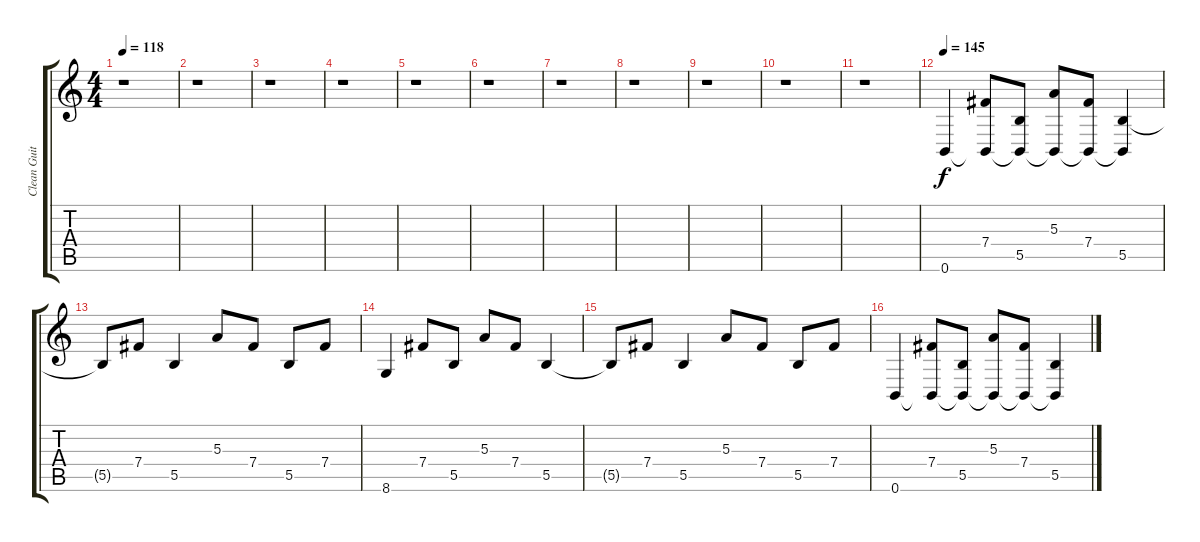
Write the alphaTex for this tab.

\track ("Clean Guitar" "Clean Guit") {instrument electricguitarjazz}
\staff {score tabs}
\tuning (Db4 Ab3 E3 B2 Gb2 B1) {hide}
\ts (4 4)
\tempo 118
\clef g2
\ks c
r.1{dy f} |
r.1 |
r.1 |
r.1 |
r.1 |
r.1 |
r.1 |
r.1 |
r.1 |
r.1 |
r.1 |
\tempo 145
0.6.4 (7.4 0.6{t}).8 (5.5 0.6{t}).8 (5.3 0.6{t}).8 (7.4 0.6{t}).8 (5.5 0.6{t}).4 |
5.5{t}.8 7.4.8 5.5.4 5.3.8 7.4.8 5.5.8 7.4.8 |
8.6.4 7.4.8 5.5.8 5.3.8 7.4.8 5.5.4 |
5.5{t}.8 7.4.8 5.5.4 5.3.8 7.4.8 5.5.8 7.4.8 |
0.6.4 (7.4 0.6{t}).8 (5.5 0.6{t}).8 (5.3 0.6{t}).8 (7.4 0.6{t}).8 (5.5 0.6{t}).4
